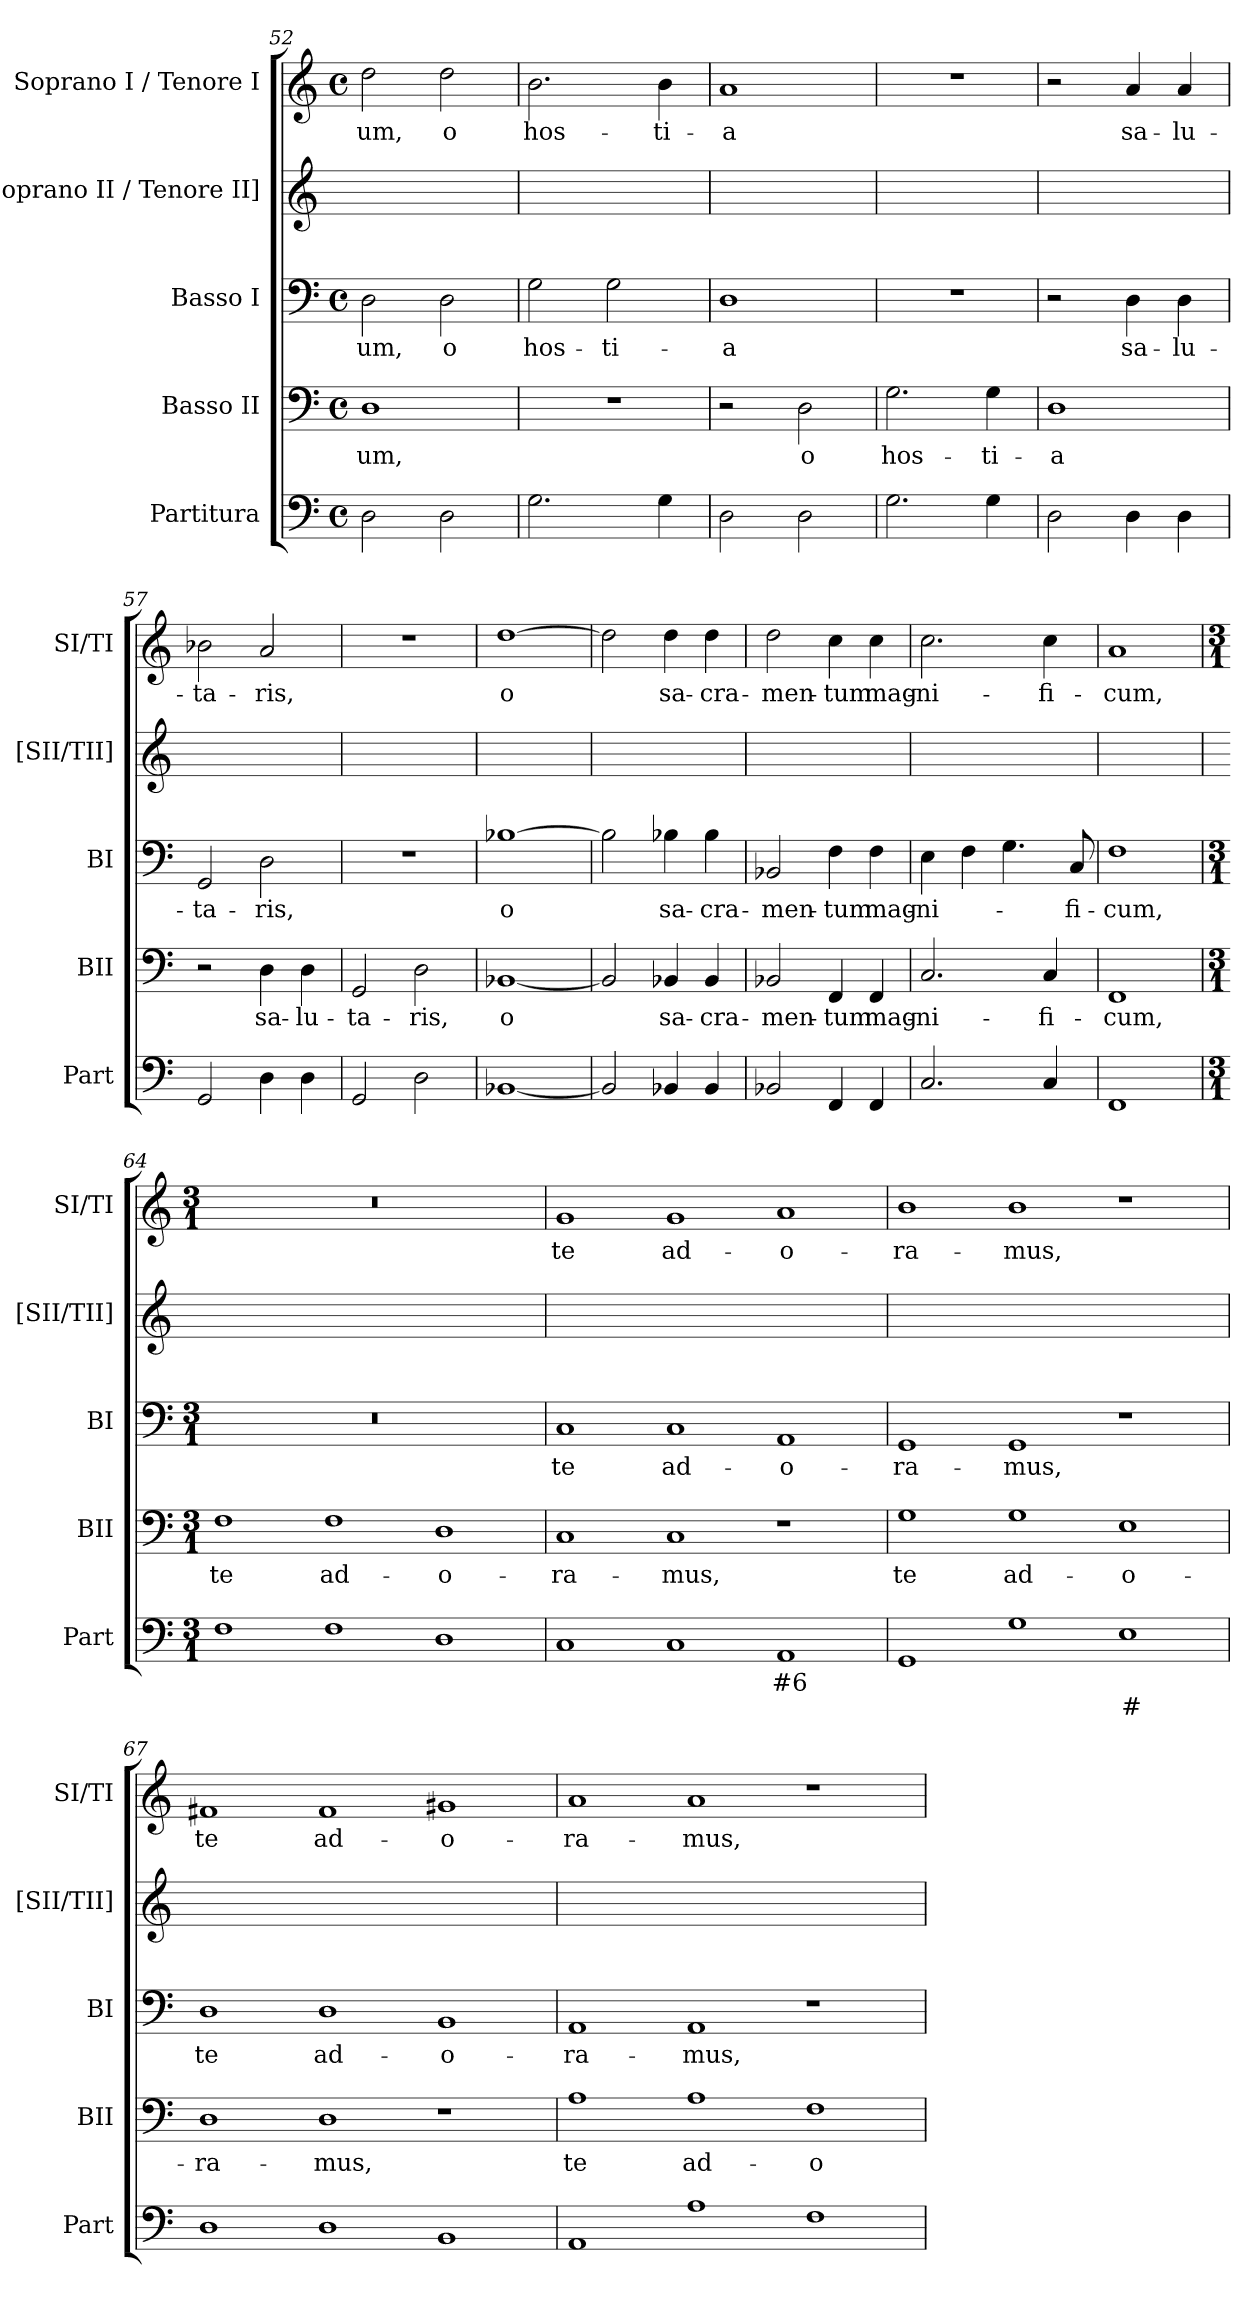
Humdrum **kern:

**kern	**text	**text	**kern	**text	**kern	**text	**kern	**kern	**text
*part5	*part5	*part5	*part4	*part4	*part3	*part3	*part2	*part1	*part1
*staff5	*staff5	*staff5	*staff4	*staff4	*staff3	*staff3	*staff2	*staff1	*staff1
*I"Partitura	*	*	*I"Basso II	*	*I"Basso I	*	*I"[Soprano II / Tenore II]	*I"Soprano I / Tenore I	*
*I'Part	*	*	*I'BII	*	*I'BI	*	*I'[SII/TII]	*I'SI/TI	*
*clefF4	*	*	*clefF4	*	*clefF4	*	*clefG2	*clefG2	*
*k[]	*	*	*k[]	*	*k[]	*	*k[]	*k[]	*
*M4/4	*	*	*M4/4	*	*M4/4	*	*	*M4/4	*
*met(c)	*	*	*met(c)	*	*met(c)	*	*	*met(c)	*
=52	=52	=52	=52	=52	=52	=52	=52	=52	=52
2D\	.	.	1D	-um,	2D\	-um,	1ryy	2dd\	-um,
2D\	.	.	.	.	2D\	o	.	2dd\	o
=53	=53	=53	=53	=53	=53	=53	=53	=53	=53
2.G\	.	.	1r	.	2G\	hos-	1ryy	2.b\	hos-
.	.	.	.	.	2G\	-ti-	.	.	.
4G\	.	.	.	.	.	.	.	4b\	-ti-
=54	=54	=54	=54	=54	=54	=54	=54	=54	=54
2D\	.	.	2r	.	1D	-a	1ryy	1a	-a
2D\	.	.	2D\	o	.	.	.	.	.
=55	=55	=55	=55	=55	=55	=55	=55	=55	=55
2.G\	.	.	2.G\	hos-	1r	.	1ryy	1r	.
4G\	.	.	4G\	-ti-	.	.	.	.	.
=56	=56	=56	=56	=56	=56	=56	=56	=56	=56
2D\	.	.	1D	-a	2r	.	1ryy	2r	.
4D\	.	.	.	.	4D\	sa-	.	4a/	sa-
4D\	.	.	.	.	4D\	-lu-	.	4a/	-lu-
=57	=57	=57	=57	=57	=57	=57	=57	=57	=57
2GG/	.	.	2r	.	2GG/	-ta-	1ryy	2b-X\	-ta-
4D\	.	.	4D\	sa-	2D\	-ris,	.	2a/	-ris,
4D\	.	.	4D\	-lu-	.	.	.	.	.
=58	=58	=58	=58	=58	=58	=58	=58	=58	=58
2GG/	.	.	2GG/	-ta-	1r	.	1ryy	1r	.
2D\	.	.	2D\	-ris,	.	.	.	.	.
=59	=59	=59	=59	=59	=59	=59	=59	=59	=59
[1BB-X	.	.	[1BB-X	o	[1B-X	o	1ryy	[1dd	o
=60	=60	=60	=60	=60	=60	=60	=60	=60	=60
2BB-/]	.	.	2BB-/]	.	2B-\]	.	1ryy	2dd\]	.
4BB-X/	.	.	4BB-X/	sa-	4B-X\	sa-	.	4dd\	sa-
4BB-/	.	.	4BB-/	-cra-	4B-\	-cra-	.	4dd\	-cra-
=61	=61	=61	=61	=61	=61	=61	=61	=61	=61
2BB-X/	.	.	2BB-X/	-men-	2BB-X/	-men-	1ryy	2dd\	-men-
4FF/	.	.	4FF/	-tum	4F\	-tum	.	4cc\	-tum
4FF/	.	.	4FF/	mag-	4F\	mag-	.	4cc\	mag-
=62	=62	=62	=62	=62	=62	=62	=62	=62	=62
2.C/	.	.	2.C/	-ni-	4E\	-ni-	1ryy	2.cc\	-ni-
.	.	.	.	.	4F\	.	.	.	.
.	.	.	.	.	4.G\	.	.	.	.
4C/	.	.	4C/	-fi-	.	.	.	4cc\	-fi-
.	.	.	.	.	8C/	-fi-	.	.	.
=63	=63	=63	=63	=63	=63	=63	=63	=63	=63
1FF	.	.	1FF	-cum,	1F	-cum,	1ryy	1a	-cum,
=64	=64	=64	=64	=64	=64	=64	=64	=64	=64
*M3/1	*	*	*M3/1	*	*M3/1	*	*	*M3/1	*
*	*	*	*	*	*	*	*	*MM480	*
1F	.	.	1F	te	0.r	.	1ryy	0.r	.
1F	.	.	1F	ad-	.	.	0ryy	.	.
1D>	.	.	1D	-o-	.	.	.	.	.
=65	=65	=65	=65	=65	=65	=65	=65	=65	=65
1C	.	.	1C	-ra-	1C	te	1ryy	1g	te
1C	.	.	1C	-mus,	1C	ad-	0ryy	1g	ad-
1AA	#6	.	1r	.	1AA	-o-	.	1a	-o-
=66	=66	=66	=66	=66	=66	=66	=66	=66	=66
1GG	.	.	1G	te	1GG	-ra-	1ryy	1b	-ra-
1G	.	.	1G	ad-	1GG	-mus,	0ryy	1b	-mus,
1E>	.	#	1E	-o-	1r	.	.	1r	.
=67	=67	=67	=67	=67	=67	=67	=67	=67	=67
1D	.	.	1D	-ra-	1D	te	1ryy	1f#X	te
1D	.	.	1D	-mus,	1D	ad-	0ryy	1f#	ad-
1BB>	.	.	1r	.	1BB	-o-	.	1g#X	-o-
=68	=68	=68	=68	=68	=68	=68	=68	=68	=68
1AA	.	.	1A	te	1AA	-ra-	1ryy	1a	-ra-
1A	.	.	1A	ad-	1AA	-mus,	0ryy	1a	-mus,
1F>	.	.	1F	-o-	1r	.	.	1r	.
=	=	=	=	=	=	=	=	=	=
*-	*-	*-	*-	*-	*-	*-	*-	*-	*-
